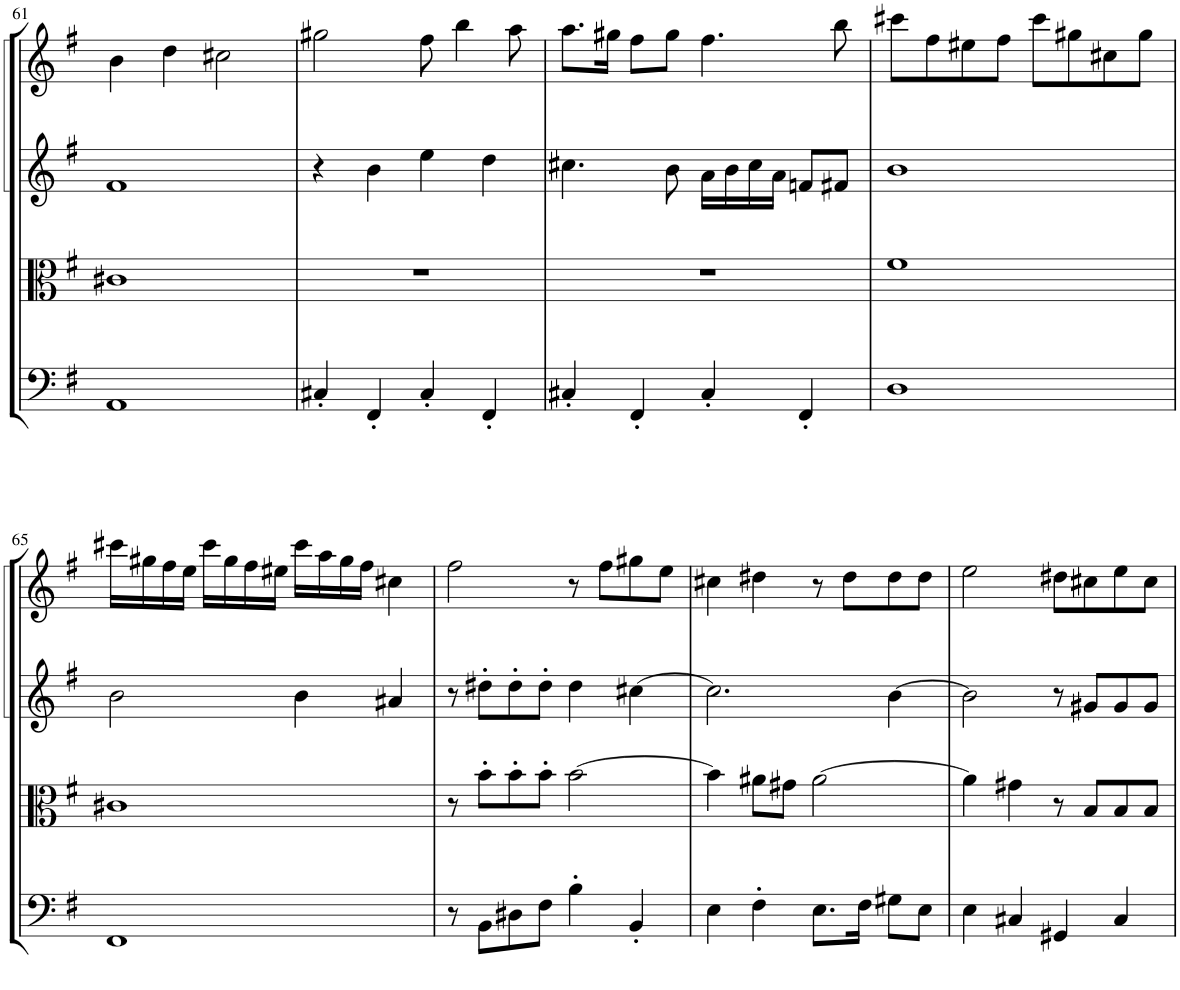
**kern	**kern	**kern	**kern
*part4	*part3	*part2	*part1
*staff4	*staff3	*staff2	*staff1
*I"Violoncello	*I"Viola	*I"Violin II	*I"Violin I
!!LO:PB:g=z
*clefF4	*clefC3	*clefG2	*clefG2
*k[f#]	*k[f#]	*k[f#]	*k[f#]
*M4/4	*M4/4	*M4/4	*M4/4
=61	=61	=61	=61
1AA	1c#X	1f#	4b\
.	.	.	4dd\
.	.	.	2cc#X\
=62	=62	=62	=62
4C#X'/	1r	4r	2gg#X\
4FF#'/	.	4b\	.
4C#'/	.	4ee\	8ff#\
.	.	.	4bb\
4FF#'/	.	4dd\	.
.	.	.	8aa\
=63	=63	=63	=63
4C#X'/	1r	4.cc#X\	8.aa\L
.	.	.	16gg#X\Jk
4FF#'/	.	.	8ff#\L
.	.	8b\	8gg#\J
4C#'/	.	16a\LL	4.ff#\
.	.	16b\	.
.	.	16cc#\	.
.	.	16a\JJ	.
4FF#'/	.	8fn/L	.
.	.	8f#X/J	8bb\
=64	=64	=64	=64
1D	1f#	1b	8ccc#X\L
.	.	.	8ff#\
.	.	.	8ee#X\
.	.	.	8ff#\J
.	.	.	8ccc#\L
.	.	.	8gg#X\
.	.	.	8cc#X\
.	.	.	8gg#\J
!!LO:LB:g=z
=65	=65	=65	=65
1FF#	1c#X	2b\	16ccc#X\LL
.	.	.	16gg#X\
.	.	.	16ff#\
.	.	.	16ee\JJ
.	.	.	16ccc#\LL
.	.	.	16gg#\
.	.	.	16ff#\
.	.	.	16ee#X\JJ
.	.	4b\	16ccc#\LL
.	.	.	16aa\
.	.	.	16gg#\
.	.	.	16ff#\JJ
.	.	4a#X/	4cc#X\
=66	=66	=66	=66
8r	8r	8r	2ff#\
8BB\L	8b'\L	8dd#X'\L	.
8D#X\	8b'\	8dd#'\	.
8F#\J	8b'\J	8dd#'\J	.
4B'\	[2b\	4dd#\	8r
.	.	.	8ff#\L
4BB'/	.	[4cc#X\	8gg#X\
.	.	.	8ee\J
=67	=67	=67	=67
4E\	4b\]	2.cc#\]	4cc#X\
4F#'\	8a#X\L	.	4dd#X\
.	8g#X\J	.	.
8.E\L	[2a#\	.	8r
.	.	.	8dd#\L
16F#\Jk	.	.	.
8G#X\L	.	[4b\	8dd#\
8E\J	.	.	8dd#\J
=68	=68	=68	=68
4E\	4a#\]	2b\]	2ee\
4C#X/	4g#X\	.	.
4GG#X/	8r	8r	8dd#X\L
.	8B/L	8g#X/L	8cc#X\
4C#/	8B/	8g#/	8ee\
.	8B/J	8g#/J	8cc#\J
=	=	=	=
*-	*-	*-	*-
